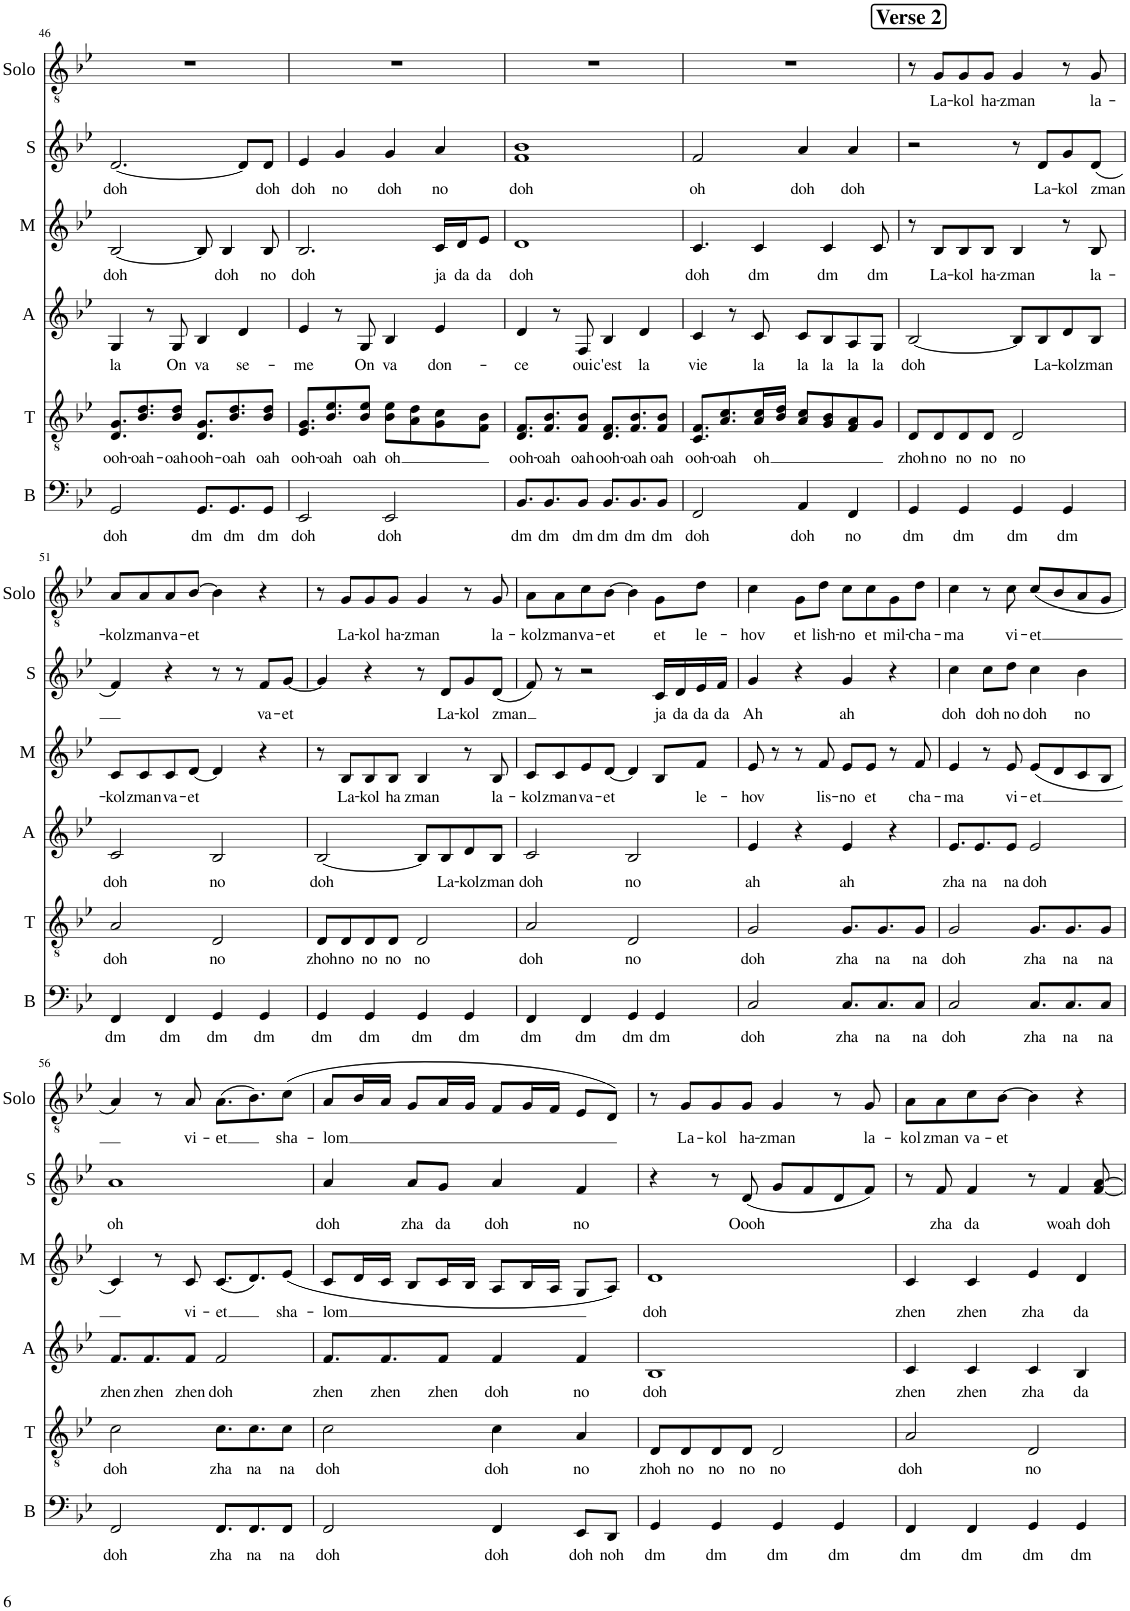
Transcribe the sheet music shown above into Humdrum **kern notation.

**kern	**text	**kern	**text	**kern	**text	**kern	**text	**kern	**text	**kern	**text
*part6	*part6	*part5	*part5	*part4	*part4	*part3	*part3	*part2	*part2	*part1	*part1
*staff6	*staff6	*staff5	*staff5	*staff4	*staff4	*staff3	*staff3	*staff2	*staff2	*staff1	*staff1
*I"Bass	*	*I"Tenor	*	*I"Alto	*	*I"Mezzo	*	*I"Soprano	*	*I"Solo	*
*I'B	*	*I'T	*	*I'A	*	*I'M	*	*I'S	*	*I'Solo	*
!!LO:PB:g=z
*clefF4	*	*clefGv2	*	*clefG2	*	*clefG2	*	*clefG2	*	*clefGv2	*
*k[b-e-]	*	*k[b-e-]	*	*k[b-e-]	*	*k[b-e-]	*	*k[b-e-]	*	*k[b-e-]	*
*M4/4	*	*M4/4	*	*M4/4	*	*M4/4	*	*M4/4	*	*M4/4	*
=46	=46	=46	=46	=46	=46	=46	=46	=46	=46	=46	=46
!	!LO:LY:b	!	!LO:LY:b	!	!LO:LY:b	!	!LO:LY:b	!	!LO:LY:b	!	!
2GG/	doh	8.D/ 8.G/L	ooh-	4G/	la	[2B-/	doh	[2.d/	doh	1r	.
!	!	!	!LO:LY:b	!	!	!	!	!	!	!	!
.	.	8.B-/ 8.d/	-oah-	.	.	.	.	.	.	.	.
.	.	.	.	8r	.	.	.	.	.	.	.
!	!	!	!LO:LY:b	!	!LO:LY:b	!	!	!	!	!	!
.	.	8B-/ 8d/J	-oah	8G/	On	.	.	.	.	.	.
!	!LO:LY:b	!	!LO:LY:b	!	!LO:LY:b	!	!	!	!	!	!
8.GG/L	dm	8.D/ 8.G/L	ooh-	4B-/	va	8B-/]	.	.	.	.	.
!	!	!	!	!	!	!	!LO:LY:b	!	!	!	!
.	.	.	.	.	.	4B-/	doh	.	.	.	.
!	!LO:LY:b	!	!LO:LY:b	!	!	!	!	!	!	!	!
8.GG/	dm	8.B-/ 8.d/	-oah	.	.	.	.	.	.	.	.
!	!	!	!	!	!LO:LY:b	!	!	!	!	!	!
.	.	.	.	4d/	se-	.	.	8d/L]	.	.	.
!	!LO:LY:b	!	!LO:LY:b	!	!	!	!LO:LY:b	!	!LO:LY:b	!	!
8GG/J	dm	8B-/ 8d/J	oah	.	.	8B-/	no	8d/J	doh	.	.
=47	=47	=47	=47	=47	=47	=47	=47	=47	=47	=47	=47
!	!LO:LY:b	!	!LO:LY:b	!	!LO:LY:b	!	!LO:LY:b	!	!LO:LY:b	!	!
2EE-/	doh	8.E-/ 8.G/L	ooh-	4e-/	-me	2.B-/	doh	4e-/	doh	1r	.
!	!	!	!LO:LY:b	!	!	!	!	!	!	!	!
.	.	8.B-/ 8.e-/	-oah	.	.	.	.	.	.	.	.
!	!	!	!	!	!	!	!	!	!LO:LY:b	!	!
.	.	.	.	8r	.	.	.	4g/	no	.	.
!	!	!	!LO:LY:b	!	!LO:LY:b	!	!	!	!	!	!
.	.	8B-/ 8e-/J	oah	8G/	On	.	.	.	.	.	.
!	!LO:LY:b	!	!LO:LY:b	!	!LO:LY:b	!	!	!	!LO:LY:b	!	!
2EE-/	doh	8B-\ 8e-\L	oh	4B-/	va	.	.	4g/	doh	.	.
.	.	8A\ 8d\	.	.	.	.	.	.	.	.	.
!	!	!	!	!	!LO:LY:b	!	!LO:LY:b	!	!LO:LY:b	!	!
.	.	8G\ 8c\	.	4e-/	don-	16c/LL	ja	4a/	no	.	.
!	!	!	!	!	!	!	!LO:LY:b	!	!	!	!
.	.	.	.	.	.	16d/J	da	.	.	.	.
!	!	!	!	!	!	!	!LO:LY:b	!	!	!	!
.	.	8F\ 8B-\J	.	.	.	8e-/J	da	.	.	.	.
=48	=48	=48	=48	=48	=48	=48	=48	=48	=48	=48	=48
!	!LO:LY:b	!	!LO:LY:b	!	!LO:LY:b	!	!LO:LY:b	!	!LO:LY:b	!	!
8.BB-/L	dm	8.D/ 8.F/L	ooh-	4d/	-ce	1d	doh	1f 1b-	doh	1r	.
!	!LO:LY:b	!	!LO:LY:b	!	!	!	!	!	!	!	!
8.BB-/	dm	8.F/ 8.B-/	-oah	.	.	.	.	.	.	.	.
.	.	.	.	8r	.	.	.	.	.	.	.
!	!LO:LY:b	!	!LO:LY:b	!	!LO:LY:b	!	!	!	!	!	!
8BB-/J	dm	8F/ 8B-/J	oah	8F/	oui	.	.	.	.	.	.
!	!LO:LY:b	!	!LO:LY:b	!	!LO:LY:b	!	!	!	!	!	!
8.BB-/L	dm	8.D/ 8.F/L	ooh-	4B-/	c'est	.	.	.	.	.	.
!	!LO:LY:b	!	!LO:LY:b	!	!	!	!	!	!	!	!
8.BB-/	dm	8.F/ 8.B-/	-oah	.	.	.	.	.	.	.	.
!	!	!	!	!	!LO:LY:b	!	!	!	!	!	!
.	.	.	.	4d/	la	.	.	.	.	.	.
!	!LO:LY:b	!	!LO:LY:b	!	!	!	!	!	!	!	!
8BB-/J	dm	8F/ 8B-/J	oah	.	.	.	.	.	.	.	.
=49	=49	=49	=49	=49	=49	=49	=49	=49	=49	=49	=49
!	!LO:LY:b	!	!LO:LY:b	!	!LO:LY:b	!	!LO:LY:b	!	!LO:LY:b	!	!
2FF/	doh	8.C/ 8.F/L	ooh-	4c/	vie	4.c/	doh	2f/	oh	1r	.
!	!	!	!LO:LY:b	!	!	!	!	!	!	!	!
.	.	8.A/ 8.c/	-oah	.	.	.	.	.	.	.	.
.	.	.	.	8r	.	.	.	.	.	.	.
!	!	!	!LO:LY:b	!	!LO:LY:b	!	!LO:LY:b	!	!	!	!
.	.	16A/ 16c/L	oh	8c/	la	4c/	dm	.	.	.	.
.	.	16B-/ 16d/JJ	.	.	.	.	.	.	.	.	.
!	!LO:LY:b	!	!	!	!LO:LY:b	!	!	!	!LO:LY:b	!	!
4AA/	doh	8A/ 8c/L	.	8c/L	la	.	.	4a/	doh	.	.
!	!	!	!	!	!LO:LY:b	!	!LO:LY:b	!	!	!	!
.	.	8G/ 8B-/	.	8B-/	la	4c/	dm	.	.	.	.
!	!LO:LY:b	!	!	!	!LO:LY:b	!	!	!	!LO:LY:b	!	!
4FF/	no	8F/ 8A/	.	8A/	la	.	.	4a/	doh	.	.
!	!	!	!	!	!LO:LY:b	!	!LO:LY:b	!	!	!	!
.	.	8G/J	.	8G/J	la	8c/	dm	.	.	.	.
=50	=50	=50	=50	=50	=50	=50	=50	=50	=50	=50	=50
!	!	!	!	!	!	!	!	!	!	!LO:TX:a:B:t=Verse 2	!
!	!LO:LY:b	!	!LO:LY:b	!	!LO:LY:b	!	!	!	!	!	!
4GG/	dm	8D/L	zhoh	[2B-/	doh	8r	.	2r	.	8r	.
!	!	!	!LO:LY:b	!	!	!	!LO:LY:b	!	!	!	!LO:LY:b
.	.	8D/	no	.	.	8B-/L	La-	.	.	8G/L	La-
!	!LO:LY:b	!	!LO:LY:b	!	!	!	!LO:LY:b	!	!	!	!LO:LY:b
4GG/	dm	8D/	no	.	.	8B-/	-kol	.	.	8G/	-kol
!	!	!	!LO:LY:b	!	!	!	!LO:LY:b	!	!	!	!LO:LY:b
.	.	8D/J	no	.	.	8B-/J	ha-	.	.	8G/J	ha-
!	!LO:LY:b	!	!LO:LY:b	!	!	!	!LO:LY:b	!	!	!	!LO:LY:b
4GG/	dm	2D/	no	8B-/L]	.	4B-/	-zman	8r	.	4G/	-zman
!	!	!	!	!	!LO:LY:b	!	!	!	!LO:LY:b	!	!
.	.	.	.	8B-/	La-	.	.	8d/L	La-	.	.
!	!LO:LY:b	!	!	!	!LO:LY:b	!	!	!	!LO:LY:b	!	!
4GG/	dm	.	.	8d/	-kol	8r	.	8g/	-kol	8r	.
!	!	!	!	!	!LO:LY:b	!	!LO:LY:b	!	!LO:LY:b	!	!LO:LY:b
.	.	.	.	8B-/J	zman	8B-/	la-	(8d/J	zman	8G/	la-
!!LO:LB:g=z
=51	=51	=51	=51	=51	=51	=51	=51	=51	=51	=51	=51
!	!LO:LY:b	!	!LO:LY:b	!	!LO:LY:b	!	!LO:LY:b	!	!	!	!LO:LY:b
4FF/	dm	2A/	doh	2c/	doh	8c/L	-kol	4f/)	.	8A/L	-kol
!	!	!	!	!	!	!	!LO:LY:b	!	!	!	!LO:LY:b
.	.	.	.	.	.	8c/	zman	.	.	8A/	zman
!	!LO:LY:b	!	!	!	!	!	!LO:LY:b	!	!	!	!LO:LY:b
4FF/	dm	.	.	.	.	8c/	va-	4r	.	8A/	va-
!	!	!	!	!	!	!	!LO:LY:b	!	!	!	!LO:LY:b
.	.	.	.	.	.	[8d/J	-et	.	.	[8B-/J	-et
!	!LO:LY:b	!	!LO:LY:b	!	!LO:LY:b	!	!	!	!	!	!
4GG/	dm	2D/	no	2B-/	no	4d/]	.	8r	.	4B-\]	.
.	.	.	.	.	.	.	.	8r	.	.	.
!	!LO:LY:b	!	!	!	!	!	!	!	!LO:LY:b	!	!
4GG/	dm	.	.	.	.	4r	.	8f/L	va-	4r	.
!	!	!	!	!	!	!	!	!	!LO:LY:b	!	!
.	.	.	.	.	.	.	.	[8g/J	-et	.	.
=52	=52	=52	=52	=52	=52	=52	=52	=52	=52	=52	=52
!	!LO:LY:b	!	!LO:LY:b	!	!LO:LY:b	!	!	!	!	!	!
4GG/	dm	8D/L	zhoh	[2B-/	doh	8r	.	4g/]	.	8r	.
!	!	!	!LO:LY:b	!	!	!	!LO:LY:b	!	!	!	!LO:LY:b
.	.	8D/	no	.	.	8B-/L	La-	.	.	8G/L	La-
!	!LO:LY:b	!	!LO:LY:b	!	!	!	!LO:LY:b	!	!	!	!LO:LY:b
4GG/	dm	8D/	no	.	.	8B-/	-kol	4r	.	8G/	-kol
!	!	!	!LO:LY:b	!	!	!	!LO:LY:b	!	!	!	!LO:LY:b
.	.	8D/J	no	.	.	8B-/J	ha	.	.	8G/J	ha-
!	!LO:LY:b	!	!LO:LY:b	!	!	!	!LO:LY:b	!	!	!	!LO:LY:b
4GG/	dm	2D/	no	8B-/L]	.	4B-/	zman	8r	.	4G/	-zman
!	!	!	!	!	!LO:LY:b	!	!	!	!LO:LY:b	!	!
.	.	.	.	8B-/	La-	.	.	8d/L	La-	.	.
!	!LO:LY:b	!	!	!	!LO:LY:b	!	!	!	!LO:LY:b	!	!
4GG/	dm	.	.	8d/	-kol	8r	.	8g/	-kol	8r	.
!	!	!	!	!	!LO:LY:b	!	!LO:LY:b	!	!LO:LY:b	!	!LO:LY:b
.	.	.	.	8B-/J	zman	8B-/	la-	(8d/J	zman	8G/	la-
=53	=53	=53	=53	=53	=53	=53	=53	=53	=53	=53	=53
!	!LO:LY:b	!	!LO:LY:b	!	!LO:LY:b	!	!LO:LY:b	!	!	!	!LO:LY:b
4FF/	dm	2A/	doh	2c/	doh	8c/L	-kol	8f/)	.	8A\L	-kol
!	!	!	!	!	!	!	!LO:LY:b	!	!	!	!LO:LY:b
.	.	.	.	.	.	8c/	zman	8r	.	8A\	zman
!	!LO:LY:b	!	!	!	!	!	!LO:LY:b	!	!	!	!LO:LY:b
4FF/	dm	.	.	.	.	8e-/	va-	2r	.	8c\	va-
!	!	!	!	!	!	!	!LO:LY:b	!	!	!	!LO:LY:b
.	.	.	.	.	.	[8d/J	-et	.	.	[8B-\J	-et
!	!LO:LY:b	!	!LO:LY:b	!	!LO:LY:b	!	!	!	!	!	!
4GG/	dm	2D/	no	2B-/	no	4d/]	.	.	.	4B-\]	.
!	!LO:LY:b	!	!	!	!	!	!	!	!LO:LY:b	!	!LO:LY:b
4GG/	dm	.	.	.	.	8B-/L	.	16c/LL	ja	8G\L	et
!	!	!	!	!	!	!	!	!	!LO:LY:b	!	!
.	.	.	.	.	.	.	.	16d/	da	.	.
!	!	!	!	!	!	!	!LO:LY:b	!	!LO:LY:b	!	!LO:LY:b
.	.	.	.	.	.	8f/J	le-	16e-/	da	8d\J	le-
!	!	!	!	!	!	!	!	!	!LO:LY:b	!	!
.	.	.	.	.	.	.	.	16f/JJ	da	.	.
=54	=54	=54	=54	=54	=54	=54	=54	=54	=54	=54	=54
!	!LO:LY:b	!	!LO:LY:b	!	!LO:LY:b	!	!LO:LY:b	!	!LO:LY:b	!	!LO:LY:b
2C/	doh	2G/	doh	4e-/	ah	8e-/	-hov	4g/	Ah	4c\	-hov
.	.	.	.	.	.	8r	.	.	.	.	.
!	!	!	!	!	!	!	!	!	!	!	!LO:LY:b
.	.	.	.	4r	.	8r	.	4r	.	8G\L	et
!	!	!	!	!	!	!	!LO:LY:b	!	!	!	!LO:LY:b
.	.	.	.	.	.	8f/	lis-	.	.	8d\J	lish-
!	!LO:LY:b	!	!LO:LY:b	!	!LO:LY:b	!	!LO:LY:b	!	!LO:LY:b	!	!LO:LY:b
8.C/L	zha	8.G/L	zha	4e-/	ah	8e-/L	-no	4g/	ah	8c\L	-no
!	!	!	!	!	!	!	!LO:LY:b	!	!	!	!LO:LY:b
.	.	.	.	.	.	8e-/J	et	.	.	8c\	et
!	!LO:LY:b	!	!LO:LY:b	!	!	!	!	!	!	!	!
8.C/	na	8.G/	na	.	.	.	.	.	.	.	.
!	!	!	!	!	!	!	!	!	!	!	!LO:LY:b
.	.	.	.	4r	.	8r	.	4r	.	8G\	mil-
!	!LO:LY:b	!	!LO:LY:b	!	!	!	!LO:LY:b	!	!	!	!LO:LY:b
8C/J	na	8G/J	na	.	.	8f/	cha-	.	.	8d\J	-cha-
=55	=55	=55	=55	=55	=55	=55	=55	=55	=55	=55	=55
!	!LO:LY:b	!	!LO:LY:b	!	!LO:LY:b	!	!LO:LY:b	!	!LO:LY:b	!	!LO:LY:b
2C/	doh	2G/	doh	8.e-/L	zha	4e-/	-ma	4cc\	doh	4c\	-ma
!	!	!	!	!	!LO:LY:b	!	!	!	!	!	!
.	.	.	.	8.e-/	na	.	.	.	.	.	.
!	!	!	!	!	!	!	!	!	!LO:LY:b	!	!
.	.	.	.	.	.	8r	.	8cc\L	doh	8r	.
!	!	!	!	!	!LO:LY:b	!	!LO:LY:b	!	!LO:LY:b	!	!LO:LY:b
.	.	.	.	8e-/J	na	8e-/	vi-	8dd\J	no	8c\	vi-
!	!LO:LY:b	!	!LO:LY:b	!	!LO:LY:b	!	!LO:LY:b	!	!LO:LY:b	!	!LO:LY:b
8.C/L	zha	8.G/L	zha	2e-/	doh	(8e-/L	-et	4cc\	doh	(8c/L	-et
.	.	.	.	.	.	8d/	.	.	.	8B-/	.
!	!LO:LY:b	!	!LO:LY:b	!	!	!	!	!	!	!	!
8.C/	na	8.G/	na	.	.	.	.	.	.	.	.
!	!	!	!	!	!	!	!	!	!LO:LY:b	!	!
.	.	.	.	.	.	8c/	.	4b-\	no	8A/	.
!	!LO:LY:b	!	!LO:LY:b	!	!	!	!	!	!	!	!
8C/J	na	8G/J	na	.	.	8B-/J	.	.	.	8G/J	.
!!LO:LB:g=z
=56	=56	=56	=56	=56	=56	=56	=56	=56	=56	=56	=56
!	!LO:LY:b	!	!LO:LY:b	!	!LO:LY:b	!	!	!	!LO:LY:b	!	!
2FF/	doh	2c\	doh	8.f/L	zhen	4c/)	.	1a	oh	4A/)	.
!	!	!	!	!	!LO:LY:b	!	!	!	!	!	!
.	.	.	.	8.f/	zhen	.	.	.	.	.	.
.	.	.	.	.	.	8r	.	.	.	8r	.
!	!	!	!	!	!LO:LY:b	!	!LO:LY:b	!	!	!	!LO:LY:b
.	.	.	.	8f/J	zhen	8c/	vi-	.	.	8A/	vi-
!	!LO:LY:b	!	!LO:LY:b	!	!LO:LY:b	!	!LO:LY:b	!	!	!	!LO:LY:b
8.FF/L	zha	8.c\L	zha	2f/	doh	(8.c/L	-et	.	.	(8.A\L	-et
!	!LO:LY:b	!	!LO:LY:b	!	!	!	!	!	!	!	!
8.FF/	na	8.c\	na	.	.	8.d/)	.	.	.	8.B-\)	.
!	!LO:LY:b	!	!LO:LY:b	!	!	!	!LO:LY:b	!	!	!	!LO:LY:b
8FF/J	na	8c\J	na	.	.	(8e-/J	sha-	.	.	(8c\J	sha-
=57	=57	=57	=57	=57	=57	=57	=57	=57	=57	=57	=57
!	!LO:LY:b	!	!LO:LY:b	!	!LO:LY:b	!	!LO:LY:b	!	!LO:LY:b	!	!LO:LY:b
2FF/	doh	2c\	doh	8.f/L	zhen	8c/L	-lom	4a/	doh	8A/L	-lom
.	.	.	.	.	.	16d/L	.	.	.	16B-/L	.
!	!	!	!	!	!LO:LY:b	!	!	!	!	!	!
.	.	.	.	8.f/	zhen	16c/JJ	.	.	.	16A/JJ	.
!	!	!	!	!	!	!	!	!	!LO:LY:b	!	!
.	.	.	.	.	.	8B-/L	.	8a/L	zha	8G/L	.
!	!	!	!	!	!LO:LY:b	!	!	!	!LO:LY:b	!	!
.	.	.	.	8f/J	zhen	16c/L	.	8g/J	da	16A/L	.
.	.	.	.	.	.	16B-/JJ	.	.	.	16G/JJ	.
!	!LO:LY:b	!	!LO:LY:b	!	!LO:LY:b	!	!	!	!LO:LY:b	!	!
4FF/	doh	4c\	doh	4f/	doh	8A/L	.	4a/	doh	8F/L	.
.	.	.	.	.	.	16B-/L	.	.	.	16G/L	.
.	.	.	.	.	.	16A/JJ	.	.	.	16F/JJ	.
!	!LO:LY:b	!	!LO:LY:b	!	!LO:LY:b	!	!	!	!LO:LY:b	!	!
8EE-/L	doh	4A/	no	4f/	no	8G/L	.	4f/	no	8E-/L	.
!	!LO:LY:b	!	!	!	!	!	!	!	!	!	!
8DD/J	noh	.	.	.	.	8A/J)	.	.	.	8D/J)	.
=58	=58	=58	=58	=58	=58	=58	=58	=58	=58	=58	=58
!	!LO:LY:b	!	!LO:LY:b	!	!LO:LY:b	!	!LO:LY:b	!	!	!	!
4GG/	dm	8D/L	zhoh	1B-	doh	1d	doh	4r	.	8r	.
!	!	!	!LO:LY:b	!	!	!	!	!	!	!	!LO:LY:b
.	.	8D/	no	.	.	.	.	.	.	8G/L	La-
!	!LO:LY:b	!	!LO:LY:b	!	!	!	!	!	!	!	!LO:LY:b
4GG/	dm	8D/	no	.	.	.	.	8r	.	8G/	-kol
!	!	!	!LO:LY:b	!	!	!	!	!	!LO:LY:b	!	!LO:LY:b
.	.	8D/J	no	.	.	.	.	(8d/	Oooh	8G/J	ha-
!	!LO:LY:b	!	!LO:LY:b	!	!	!	!	!	!	!	!LO:LY:b
4GG/	dm	2D/	no	.	.	.	.	8g/L	.	4G/	-zman
.	.	.	.	.	.	.	.	8f/	.	.	.
!	!LO:LY:b	!	!	!	!	!	!	!	!	!	!
4GG/	dm	.	.	.	.	.	.	8d/	.	8r	.
!	!	!	!	!	!	!	!	!	!	!	!LO:LY:b
.	.	.	.	.	.	.	.	8f/J)	.	8G/	la-
=59	=59	=59	=59	=59	=59	=59	=59	=59	=59	=59	=59
!	!LO:LY:b	!	!LO:LY:b	!	!LO:LY:b	!	!LO:LY:b	!	!	!	!LO:LY:b
4FF/	dm	2A/	doh	4c/	zhen	4c/	zhen	8r	.	8A\L	-kol
!	!	!	!	!	!	!	!	!	!LO:LY:b	!	!LO:LY:b
.	.	.	.	.	.	.	.	8f/	zha	8A\	zman
!	!LO:LY:b	!	!	!	!LO:LY:b	!	!LO:LY:b	!	!LO:LY:b	!	!LO:LY:b
4FF/	dm	.	.	4c/	zhen	4c/	zhen	4f/	da	8c\	va-
!	!	!	!	!	!	!	!	!	!	!	!LO:LY:b
.	.	.	.	.	.	.	.	.	.	[8B-\J	-et
!	!LO:LY:b	!	!LO:LY:b	!	!LO:LY:b	!	!LO:LY:b	!	!	!	!
4GG/	dm	2D/	no	4c/	zha	4e-/	zha	8r	.	4B-\]	.
!	!	!	!	!	!	!	!	!	!LO:LY:b	!	!
.	.	.	.	.	.	.	.	4f/	woah	.	.
!	!LO:LY:b	!	!	!	!LO:LY:b	!	!LO:LY:b	!	!	!	!
4GG/	dm	.	.	4B-/	da	4d/	da	.	.	4r	.
!	!	!	!	!	!	!	!	!	!LO:LY:b	!	!
.	.	.	.	.	.	.	.	[8f/ [8a/	doh	.	.
=	=	=	=	=	=	=	=	=	=	=	=
*-	*-	*-	*-	*-	*-	*-	*-	*-	*-	*-	*-
